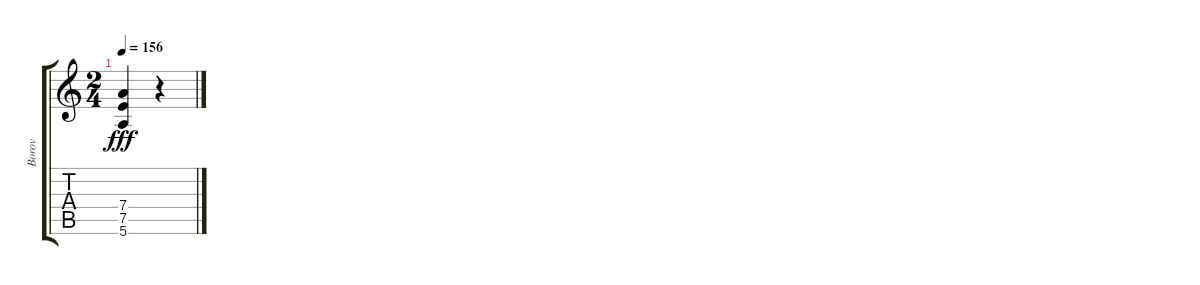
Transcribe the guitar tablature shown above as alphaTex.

\track ("Borov" "Borov") {instrument distortionguitar}
\staff {score tabs}
\tuning (E4 B3 G3 D3 A2 E2) {hide}
\ts (2 4)
\tempo 156
\clef g2
\ks c
(7.4 7.5 5.6).4{dy fff} r.4
